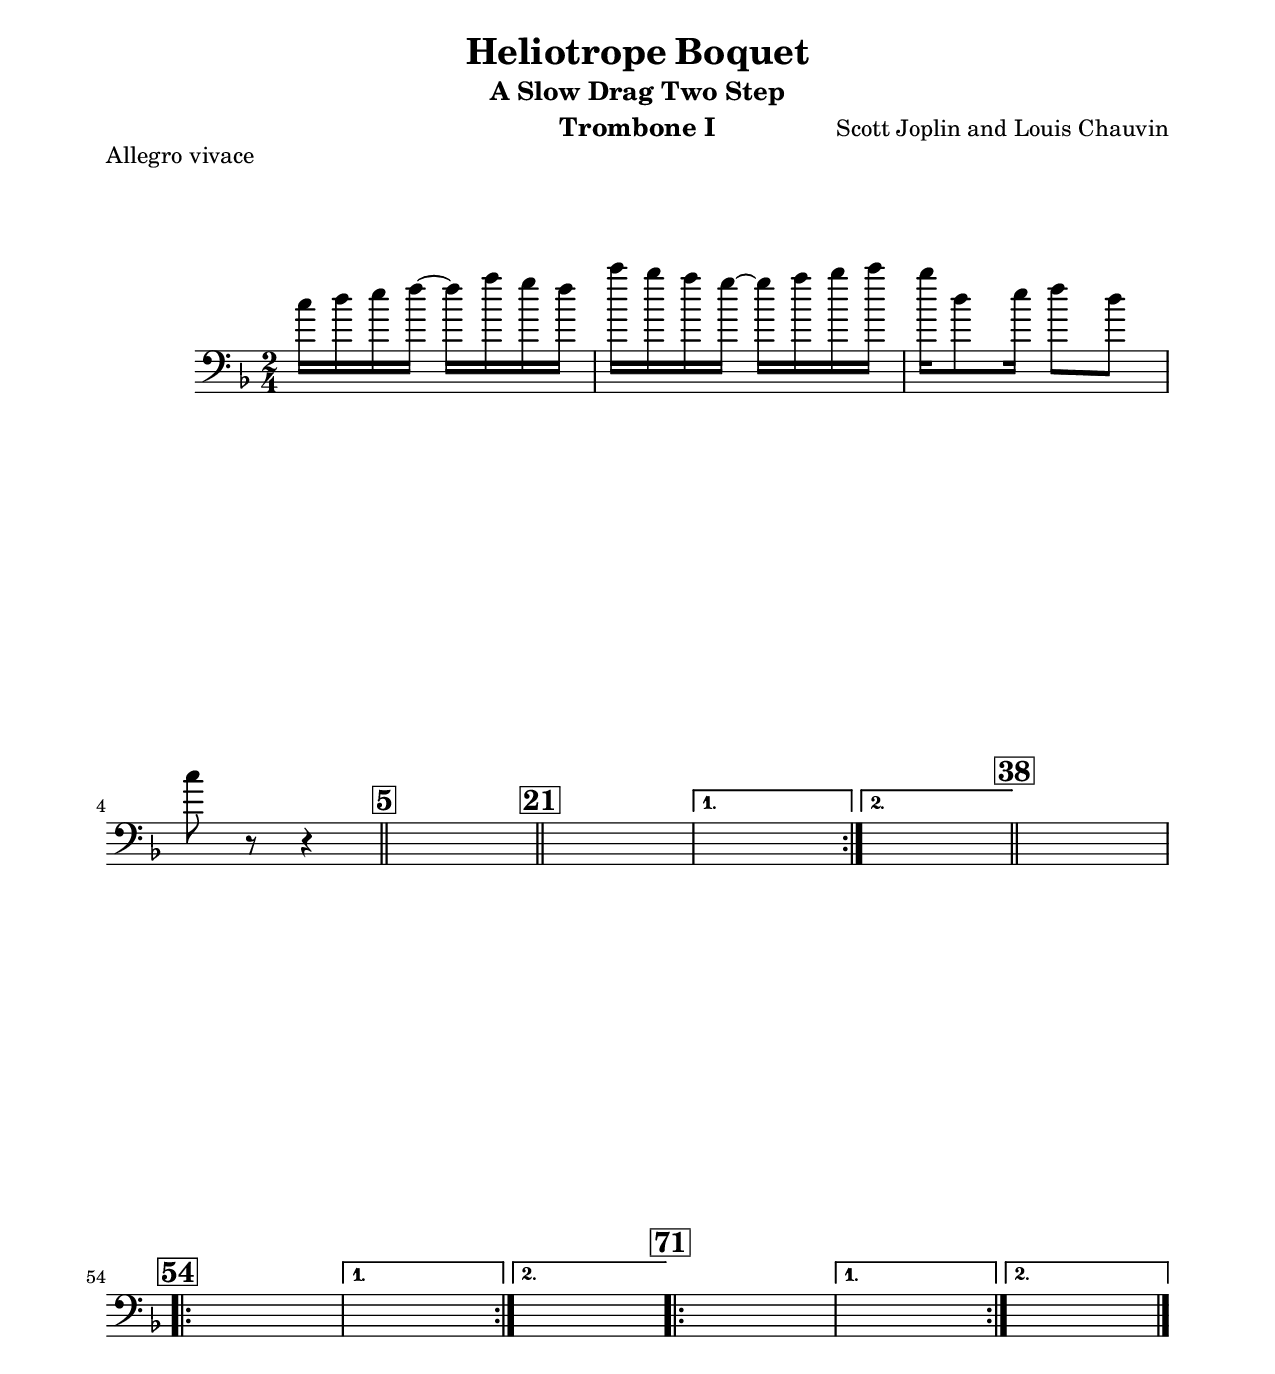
\version "2.22.2"

\include "defs.lyi"
\version "2.22.2"

\include "defs.lyi"

tromboneOneDynamics =
{
  s2*4 |
  % 5
  s2*16 |

  \repeat volta 2
  {
    % 21
    s2*15 |
  }
  \alternative
  {
    {
      s2 |
    }
    {
      s2 |
    }
  }

  % 38
  s2*16 |

  \repeat volta 2
  {
    % 54
    s2*15 |
  }
  \alternative
  {
    {
      s2 |
    }
    {
      s2 |
    }
  }

  \repeat volta 2
  {
    % 71
    s2*15 |
  }
  \alternative
  {
    {
      s2 |
    }
    {
      s2 |
    }
  }
}


tromboneOneCues =
{
  \time 2/4
  \key g \major
  \clef bass

  s2*87 |
}


tromboneOneNotCues =
{
  \time 2/4
  \key g \major
  \clef bass

  s2*87 |
}


tromboneOneNotes =
{
  d16 e fis g~g b a g |
  d'16 c b a~a b c d |
  c16 e,8 fis16 g8 e |
  d8 r r4 |

  % 5
  s2*16 |

  \repeat volta 2
  {
    % 21
    s2*15 |
  }
  \alternative
  {
    {
      s2 |
    }
    {
      s2 |
    }
  }

  % 38
  s2*16 |

  \repeat volta 2
  {
    % 54
    s2*15 |
  }
  \alternative
  {
    {
      s2 |
    }
    {
      s2 |
    }
  }

  \repeat volta 2
  {
    % 71
    s2*15 |
  }
  \alternative
  {
    {
      s2 |
    }
    {
      s2 |
    }
  }
}

tromboneOneScore = \transpose c bes \relative c' { << \tromboneOneNotes \tromboneOneNotCues \tromboneOneDynamics >> }
tromboneOnePart  = \transpose c bes \relative c' { << \tromboneOneNotes \tromboneOneCues    \tromboneOneDynamics >> }


instrument = "Trombone I"

notes = \tromboneOnePart

\include "Part.lyi"
